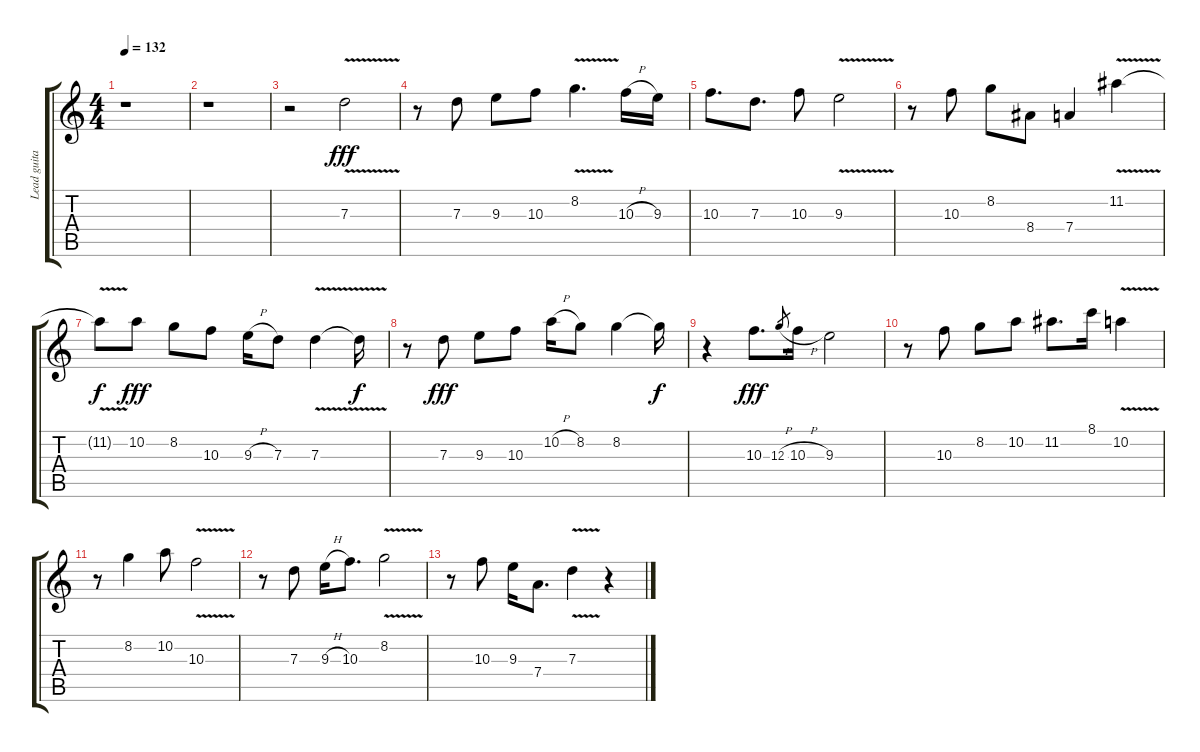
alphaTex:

\track ("Lead guitar" "Lead guita") {instrument overdrivenguitar}
\staff {score tabs}
\tuning (E4 B3 G3 D3 A2 E2) {hide}
\ts (4 4)
\tempo 132
\clef g2
\ks c
r.1{dy f} |
r.1 |
r.2 7.3{v}.2{dy fff} |
r.8 7.3.8 9.3.8 10.3.8 8.2{v}.4{d} 10.3{h}.16 9.3.16 |
10.3.8{d} 7.3.8{d} 10.3.8 9.3{v}.2 |
r.8 10.3.8 8.2.8 8.4.8 7.4.4 11.2{v}.4 |
11.2{t}.8{dy f} 10.2.8{dy fff} 8.2.8 10.3.8 9.3{h}.16 7.3.8 7.3{v}.4 7.3{t}.16{dy f} |
r.8 7.3.8{dy fff} 9.3.8 10.3.8 10.2{h}.16 8.2.8 8.2.4 8.2{t}.16{dy f} |
r.4 10.3.8{d dy fff} 12.3{h}.8{gr} 10.3{h}.16 9.3.2 |
r.8 10.3.8 8.2.8 10.2.8 11.2.8{d} 8.1.16 10.2{v}.4 |
r.8 8.2.4 10.2.8 10.3{v}.2 |
r.8 7.3.8 9.3{h}.16 10.3.8{d} 8.2{v}.2 |
r.8 10.3.8 9.3.16 7.4.8{d} 7.3{v}.4 r.4
